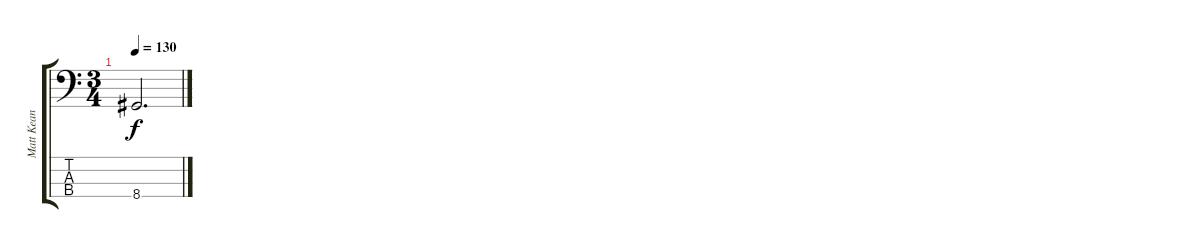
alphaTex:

\track ("Matt Kean" "Matt Kean") {instrument electricbasspick}
\staff {score tabs}
\tuning (F2 C2 G1 C1) {hide}
\ts (3 4)
\tempo 130
\clef f4
\ks c
8.4{t}.2{d dy f}
